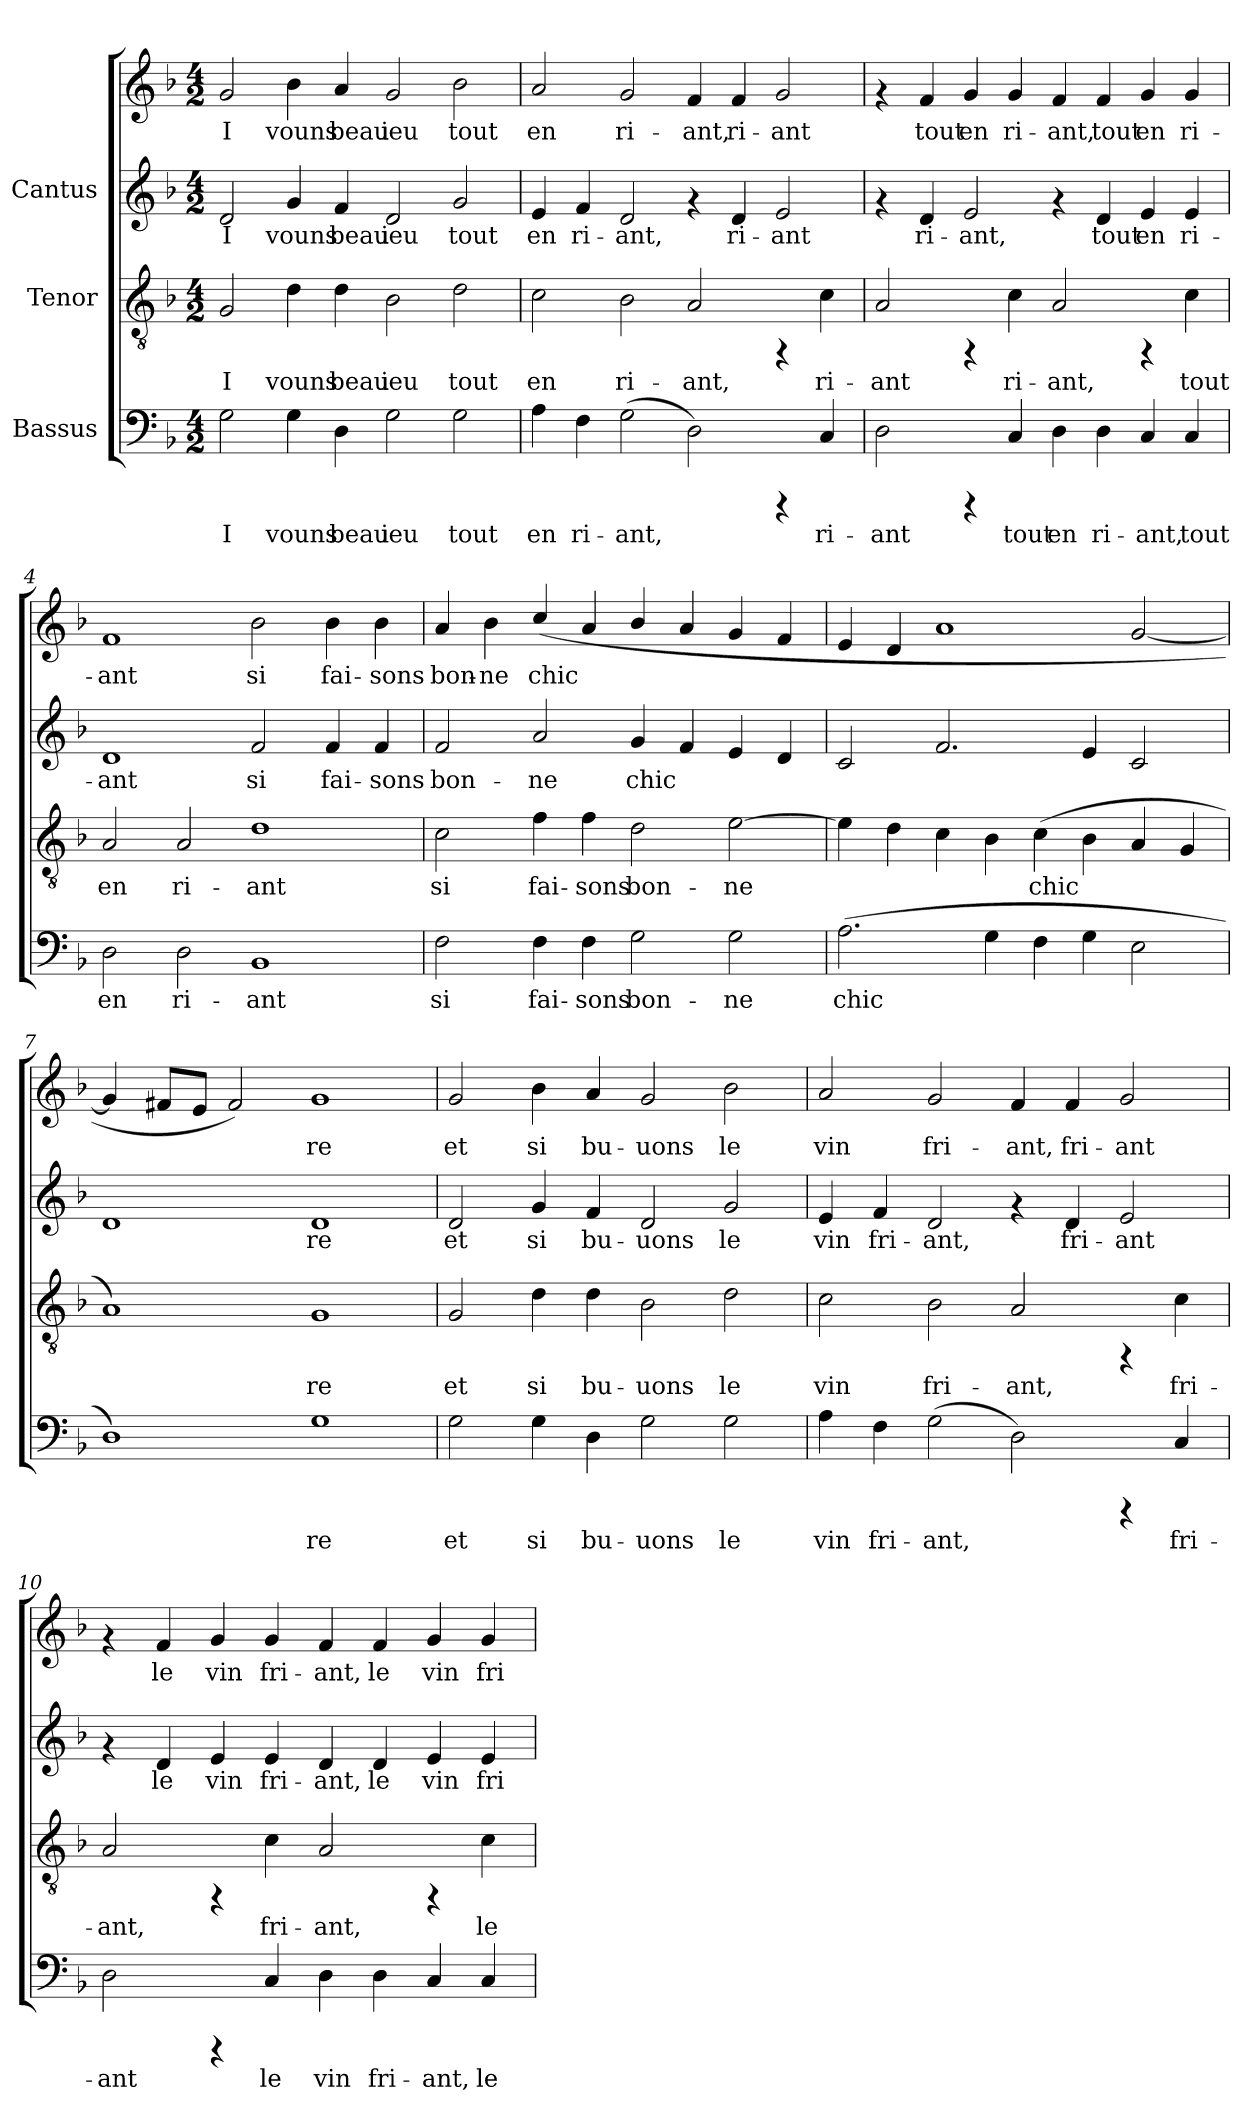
**kern	**text	**kern	**text	**kern	**text	**kern	**text
*part3	*part3	*part2	*part2	*part1	*part1	*part1	*part1
*staff4	*staff4	*staff3	*staff3	*staff2	*staff2	*staff1	*staff1
*I"Bassus	*	*I"Tenor	*	*I"Cantus	*	*	*
!!LO:PB:g=z
*stria5	*	*stria5	*	*stria5	*	*stria5	*
*clefF4	*	*clefGv2	*	*clefG2	*	*clefG2	*
*k[b-]	*	*k[b-]	*	*k[b-]	*	*k[b-]	*
*F:	*	*F:	*	*F:	*	*F:	*
*M4/2	*	*M4/2	*	*M4/2	*	*M4/2	*
*MM168	*	*MM168	*	*MM168	*	*MM168	*
=1	=1	=1	=1	=1	=1	=1	=1
!	!LO:LY:b:cj	!	!LO:LY:b:cj	!	!LO:LY:b:cj	!	!LO:LY:b:cj
2G\	I	2G/	I	2d/	I	2g/	I
!	!LO:LY:b:cj	!	!LO:LY:b:cj	!	!LO:LY:b:cj	!	!LO:LY:b:cj
4G\	vouns	4d\	vouns	4g/	vouns	4b-\	vouns
!	!LO:LY:b:cj	!	!LO:LY:b:cj	!	!LO:LY:b:cj	!	!LO:LY:b:cj
4D\	beau	4d\	beau	4f/	beau	4a/	beau
!	!LO:LY:b:cj	!	!LO:LY:b:cj	!	!LO:LY:b:cj	!	!LO:LY:b:cj
2G\	ieu	2B-\	ieu	2d/	ieu	2g/	ieu
!	!LO:LY:b:cj	!	!LO:LY:b:cj	!	!LO:LY:b:cj	!	!LO:LY:b:cj
2G\	tout	2d\	tout	2g/	tout	2b-\	tout
=2	=2	=2	=2	=2	=2	=2	=2
!	!LO:LY:b:cj	!	!LO:LY:b:cj	!	!LO:LY:b:cj	!	!LO:LY:b:cj
4A\	en	2c\	en	4e/	en	2a/	en
!	!LO:LY:b:cj	!	!	!	!LO:LY:b:cj	!	!
4F\	ri-	.	.	4f/	ri-	.	.
!	!LO:LY:b:cj	!	!LO:LY:b:cj	!	!LO:LY:b:cj	!	!LO:LY:b:cj
(>2G\	-ant,	2B-\	ri-	2d/	-ant,	2g/	ri-
!	!LO:LY:b:cj	!	!LO:LY:b:cj	!	!	!	!LO:LY:b:cj
2D\)	.	2A/	-ant,	4rf	.	4f/	-ant,
!	!	!	!	!	!LO:LY:b:cj	!	!LO:LY:b:cj
.	.	.	.	4d/	ri-	4f/	ri-
!	!	!	!	!	!LO:LY:b:cj	!	!LO:LY:b:cj
4rCCC	.	4rFF	.	2e/	-ant	2g/	-ant
!	!LO:LY:b:cj	!	!LO:LY:b:cj	!	!	!	!
4C/	ri-	4c\	ri-	.	.	.	.
!!LO:LB:g=z
=3	=3	=3	=3	=3	=3	=3	=3
!	!LO:LY:b:cj	!	!LO:LY:b:cj	!	!	!	!
2D\	-ant	2A/	-ant	4rf	.	4rf	.
!	!	!	!	!	!LO:LY:b:cj	!	!LO:LY:b:cj
.	.	.	.	4d/	-ri-	4f/	tout
!	!	!	!	!	!LO:LY:b:cj	!	!LO:LY:b:cj
4rCCC	.	4rFF	.	2e/	-ant,	4g/	en
!	!LO:LY:b:cj	!	!LO:LY:b:cj	!	!	!	!LO:LY:b:cj
4C/	tout	4c\	ri-	.	.	4g/	ri-
!	!LO:LY:b:cj	!	!LO:LY:b:cj	!	!	!	!LO:LY:b:cj
4D\	en	2A/	-ant,	4rf	.	4f/	-ant,
!	!LO:LY:b:cj	!	!	!	!LO:LY:b:cj	!	!LO:LY:b:cj
4D\	ri-	.	.	4d/	tout	4f/	tout
!	!LO:LY:b:cj	!	!	!	!LO:LY:b:cj	!	!LO:LY:b:cj
4C/	-ant,	4rFF	.	4e/	en	4g/	en
!	!LO:LY:b:cj	!	!LO:LY:b:cj	!	!LO:LY:b:cj	!	!LO:LY:b:cj
4C/	tout	4c\	tout	4e/	ri-	4g/	ri-
=4	=4	=4	=4	=4	=4	=4	=4
!	!LO:LY:b:cj	!	!LO:LY:b:cj	!	!LO:LY:b:cj	!	!LO:LY:b:cj
2D\	en	2A/	en	1d	ant	1f	-ant
!	!LO:LY:b:cj	!	!LO:LY:b:cj	!	!	!	!
2D\	ri-	2A/	ri-	.	.	.	.
!	!LO:LY:b:cj	!	!LO:LY:b:cj	!	!LO:LY:b:cj	!	!LO:LY:b:cj
1BB-	-ant	1d	-ant	2f/	si	2b-\	si
!	!	!	!	!	!LO:LY:b:cj	!	!LO:LY:b:cj
.	.	.	.	4f/	fai-	4b-\	fai-
!	!	!	!	!	!LO:LY:b:cj	!	!LO:LY:b:cj
.	.	.	.	4f/	-sons	4b-\	-sons
!!LO:LB:g=z
=5	=5	=5	=5	=5	=5	=5	=5
!	!LO:LY:b:cj	!	!LO:LY:b:cj	!	!LO:LY:b:cj	!	!LO:LY:b:cj
2F\	si	2c\	si	2f/	-bon-	4a/	bon-
!	!	!	!	!	!	!	!LO:LY:b:cj
.	.	.	.	.	.	4b-\	-ne
!	!LO:LY:b:cj	!	!LO:LY:b:cj	!	!LO:LY:b:cj	!	!LO:LY:b:cj
4F\	fai-	4f\	fai-	2a/	-ne	(<4cc/	chic-
!	!LO:LY:b:cj	!	!LO:LY:b:cj	!	!	!	!LO:LY:b:cj
4F\	-sons	4f\	-sons	.	.	4a/	--
!	!LO:LY:b:cj	!	!LO:LY:b:cj	!	!LO:LY:b:cj	!	!LO:LY:b:cj
2G\	bon-	2d\	bon-	4g/	chic-	4b-/	--
!	!	!	!	!	!LO:LY:b:cj	!	!LO:LY:b:cj
.	.	.	.	4f/	--	4a/	--
!	!LO:LY:b:cj	!	!LO:LY:b:cj	!	!LO:LY:b:cj	!	!LO:LY:b:cj
2G\	-ne	[>2e\	-ne	4e/	--	4g/	--
!	!	!	!	!	!LO:LY:b:cj	!	!LO:LY:b:cj
.	.	.	.	4d/	--	4f/	--
=6	=6	=6	=6	=6	=6	=6	=6
!	!LO:LY:b:cj	!	!LO:LY:b:cj	!	!	!	!
(>2.A\	chic-	4e\]	.	2c/	.	4e/	.
!	!	!	!LO:LY:b:cj	!	!	!	!
.	.	4d\	.	.	.	4d/	.
!	!	!	!LO:LY:b:cj	!	!	!	!
.	.	4c\	.	2.f/	.	1a	.
!	!LO:LY:b:cj	!	!LO:LY:b:cj	!	!	!	!
4G\	--	4B-\	.	.	.	.	.
!	!LO:LY:b:cj	!	!LO:LY:b:cj	!	!	!	!
4F\	--	(>4c\	chic-	.	.	.	.
!	!LO:LY:b:cj	!	!LO:LY:b:cj	!	!	!	!
4G\	--	4B-\	--	4e/	.	.	.
!	!LO:LY:b:cj	!	!LO:LY:b:cj	!	!	!	!
2E\	--	4A/	--	2c/	.	[<2g/	.
!	!	!	!LO:LY:b:cj	!	!	!	!
.	.	4G/	--	.	.	.	.
=7	=7	=7	=7	=7	=7	=7	=7
!	!LO:LY:b:cj	!	!LO:LY:b:cj	!	!LO:LY:b:cj	!	!LO:LY:b:cj
1D)	-	1A)	-	1d	.	4g/]	-
!	!	!	!	!	!	!	!LO:LY:b:cj
.	.	.	.	.	.	8f#X/L	.
!	!	!	!	!	!	!	!LO:LY:b:cj
.	.	.	.	.	.	8e/J	.
!	!	!	!	!	!	!	!LO:LY:b:cj
.	.	.	.	.	.	2f#/)	.
!	!LO:LY:b:cj	!	!LO:LY:b:cj	!	!LO:LY:b:cj	!	!LO:LY:b:cj
1G	re	1G	re	1d	re	1g	re
!!LO:PB:g=z
=8	=8	=8	=8	=8	=8	=8	=8
!	!LO:LY:b:cj	!	!LO:LY:b:cj	!	!LO:LY:b:cj	!	!LO:LY:b:cj
2G\	et	2G/	et	2d/	et	2g/	et
!	!LO:LY:b:cj	!	!LO:LY:b:cj	!	!LO:LY:b:cj	!	!LO:LY:b:cj
4G\	si	4d\	si	4g/	si	4b-\	si
!	!LO:LY:b:cj	!	!LO:LY:b:cj	!	!LO:LY:b:cj	!	!LO:LY:b:cj
4D\	bu-	4d\	bu-	4f/	bu-	4a/	bu-
!	!LO:LY:b:cj	!	!LO:LY:b:cj	!	!LO:LY:b:cj	!	!LO:LY:b:cj
2G\	-uons	2B-\	-uons	2d/	-uons	2g/	-uons
!	!LO:LY:b:cj	!	!LO:LY:b:cj	!	!LO:LY:b:cj	!	!LO:LY:b:cj
2G\	le	2d\	le	2g/	le	2b-\	le
=9	=9	=9	=9	=9	=9	=9	=9
!	!LO:LY:b:cj	!	!LO:LY:b:cj	!	!LO:LY:b:cj	!	!LO:LY:b:cj
4A\	vin	2c\	vin	4e/	vin	2a/	vin
!	!LO:LY:b:cj	!	!	!	!LO:LY:b:cj	!	!
4F\	fri-	.	.	4f/	fri-	.	.
!	!LO:LY:b:cj	!	!LO:LY:b:cj	!	!LO:LY:b:cj	!	!LO:LY:b:cj
(>2G\	-ant,	2B-\	fri-	2d/	-ant,	2g/	fri-
!	!LO:LY:b:cj	!	!LO:LY:b:cj	!	!	!	!LO:LY:b:cj
2D\)	.	2A/	-ant,	4rf	.	4f/	-ant,
!	!	!	!	!	!LO:LY:b:cj	!	!LO:LY:b:cj
.	.	.	.	4d/	fri-	4f/	fri-
!	!	!	!	!	!LO:LY:b:cj	!	!LO:LY:b:cj
4rCCC	.	4rFF	.	2e/	-ant	2g/	-ant
!	!LO:LY:b:cj	!	!LO:LY:b:cj	!	!	!	!
4C/	fri-	4c\	fri-	.	.	.	.
=10	=10	=10	=10	=10	=10	=10	=10
!	!LO:LY:b:cj	!	!LO:LY:b:cj	!	!	!	!
2D\	-ant	2A/	-ant,	4rf	.	4rf	.
!	!	!	!	!	!LO:LY:b:cj	!	!LO:LY:b:cj
.	.	.	.	4d/	-le	4f/	le
!	!	!	!	!	!LO:LY:b:cj	!	!LO:LY:b:cj
4rCCC	.	4rFF	.	4e/	vin	4g/	vin
!	!LO:LY:b:cj	!	!LO:LY:b:cj	!	!LO:LY:b:cj	!	!LO:LY:b:cj
4C/	le	4c\	fri-	4e/	fri-	4g/	fri-
!	!LO:LY:b:cj	!	!LO:LY:b:cj	!	!LO:LY:b:cj	!	!LO:LY:b:cj
4D\	vin	2A/	-ant,	4d/	-ant,	4f/	-ant,
!	!LO:LY:b:cj	!	!	!	!LO:LY:b:cj	!	!LO:LY:b:cj
4D\	fri-	.	.	4d/	le	4f/	le
!	!LO:LY:b:cj	!	!	!	!LO:LY:b:cj	!	!LO:LY:b:cj
4C/	-ant,	4rFF	.	4e/	vin	4g/	vin
!	!LO:LY:b:cj	!	!LO:LY:b:cj	!	!LO:LY:b:cj	!	!LO:LY:b:cj
4C/	le	4c\	le	4e/	fri-	4g/	fri-
=	=	=	=	=	=	=	=
*-	*-	*-	*-	*-	*-	*-	*-
